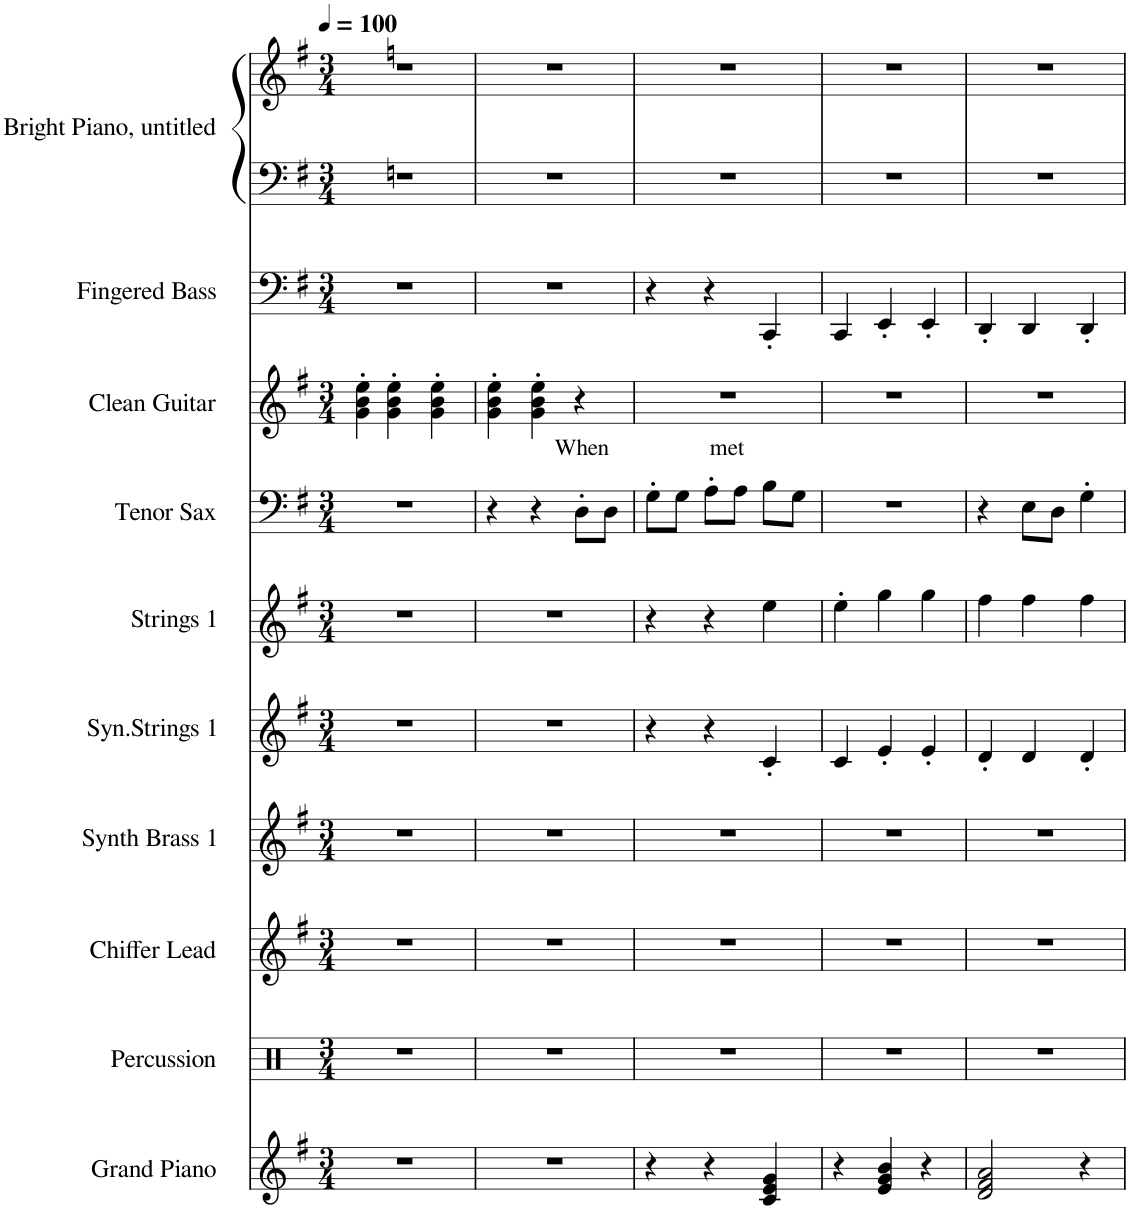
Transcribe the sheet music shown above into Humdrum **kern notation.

**kern	**kern	**kern	**kern	**kern	**kern	**kern	**kern	**text	**kern	**kern	**kern
*part10	*part9	*part8	*part7	*part6	*part5	*part4	*part3	*part3	*part2	*part1	*part1
*staff11	*staff10	*staff9	*staff8	*staff7	*staff6	*staff5	*staff4	*staff4	*staff3	*staff2	*staff1
*I"Grand Piano	*I"Percussion	*I"Chiffer Lead	*I"Synth Brass 1	*I"Syn.Strings 1	*I"Strings 1	*I"Tenor Sax	*I"Clean Guitar	*	*I"Fingered Bass	*I"Bright Piano, untitled	*
*I'Pno	*	*	*I'Brs	*I'Str	*I'Str	*I'T Sax	*	*	*	*I'Pno	*
*clefG2	*clefX	*clefG2	*clefG2	*clefG2	*clefG2	*clefF4	*clefG2	*	*clefF4	*clefF4	*clefG2
*	*	*	*	*	*	*Trd8c14	*	*	*	*	*
*k[f#]	*k[]	*k[f#]	*k[f#]	*k[f#]	*k[f#]	*k[f#]	*k[f#]	*	*k[f#]	*k[f#]	*k[f#]
*M3/4	*M3/4	*M3/4	*M3/4	*M3/4	*M3/4	*M3/4	*M3/4	*	*M3/4	*M3/4	*M3/4
*MM100	*MM100	*MM100	*MM100	*MM100	*MM100	*MM100	*MM100	*	*MM100	*MM100	*MM100
=1	=1	=1	=1	=1	=1	=1	=1	=1	=1	=1	=1
2.r	2.r	2.r	2.r	2.r	2.r	2.r	4g\' 4b\' 4ee\'	.	2.r	2.r	2.r
.	.	.	.	.	.	.	4g\' 4b\' 4ee\'	.	.	.	.
.	.	.	.	.	.	.	4g\' 4b\' 4ee\'	.	.	.	.
=2	=2	=2	=2	=2	=2	=2	=2	=2	=2	=2	=2
2.r	2.r	2.r	2.r	2.r	2.r	4r	4g\' 4b\' 4ee\'	.	2.r	2.r	2.r
.	.	.	.	.	.	4r	4g\' 4b\' 4ee\'	.	.	.	.
!	!	!	!	!	!	!	!	!LO:LY:b	!	!	!
.	.	.	.	.	.	8D'\L	4r	When	.	.	.
.	.	.	.	.	.	8D\J	.	.	.	.	.
=3	=3	=3	=3	=3	=3	=3	=3	=3	=3	=3	=3
!	!	!	!	!	!	!	!	!LO:LY:b	!	!	!
4r	2.r	2.r	2.r	4r	4r	8G'\L	2.r	met	4r	2.r	2.r
.	.	.	.	.	.	8G\J	.	.	.	.	.
4r	.	.	.	4r	4r	8A'\L	.	.	4r	.	.
.	.	.	.	.	.	8A\J	.	.	.	.	.
4c/ 4e/ 4g/	.	.	.	4c'/	4ee\	8B\L	.	.	4CC'/	.	.
.	.	.	.	.	.	8G\J	.	.	.	.	.
=4	=4	=4	=4	=4	=4	=4	=4	=4	=4	=4	=4
4r	2.r	2.r	2.r	4c/	4ee'\	2.r	2.r	.	4CC/	2.r	2.r
4e/ 4g/ 4b/	.	.	.	4e'/	4gg\	.	.	.	4EE'/	.	.
4r	.	.	.	4e'/	4gg\	.	.	.	4EE'/	.	.
=5	=5	=5	=5	=5	=5	=5	=5	=5	=5	=5	=5
2d/ 2f#/ 2a/	2.r	2.r	2.r	4d'/	4ff#\	4r	2.r	.	4DD'/	2.r	2.r
.	.	.	.	4d/	4ff#\	8E\L	.	.	4DD/	.	.
.	.	.	.	.	.	8D\J	.	.	.	.	.
4r	.	.	.	4d'/	4ff#\	4G'\	.	.	4DD'/	.	.
=	=	=	=	=	=	=	=	=	=	=	=
*-	*-	*-	*-	*-	*-	*-	*-	*-	*-	*-	*-
